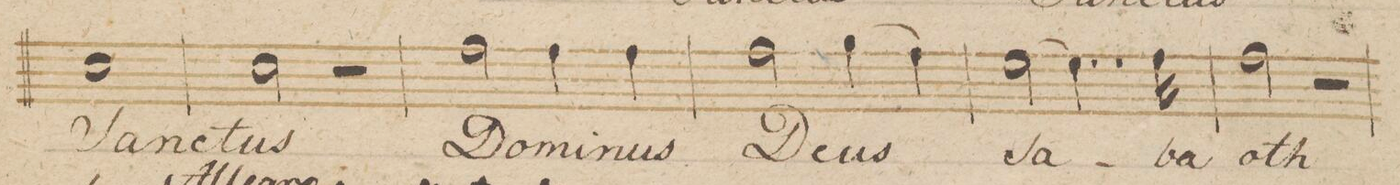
**kern	**text	**dynam
*I"Alto.	*	*
*clefC3	*	*
*k[b-]	*	*
*met(c)	*	*
*M4/4	*	*
1d\	Sanc-	.
=7	=7	=7
2d\	-tus	.
2r	.	.
=8	=8	=8
2g\	Do-	.
4g\	-mi-	.
4g\	-nus	.
=9	=9	=9
2g\	De-	.
(4a\	-us	.
4g\)	.	.
=10	=10	=10
(2f\	Sa-	.
4..f\)	.	.
16g\	-ba-	.
=11	=11	=11
2g\	-oth	.
2r	.	.
=12	=12	=12
*-	*-	*-
